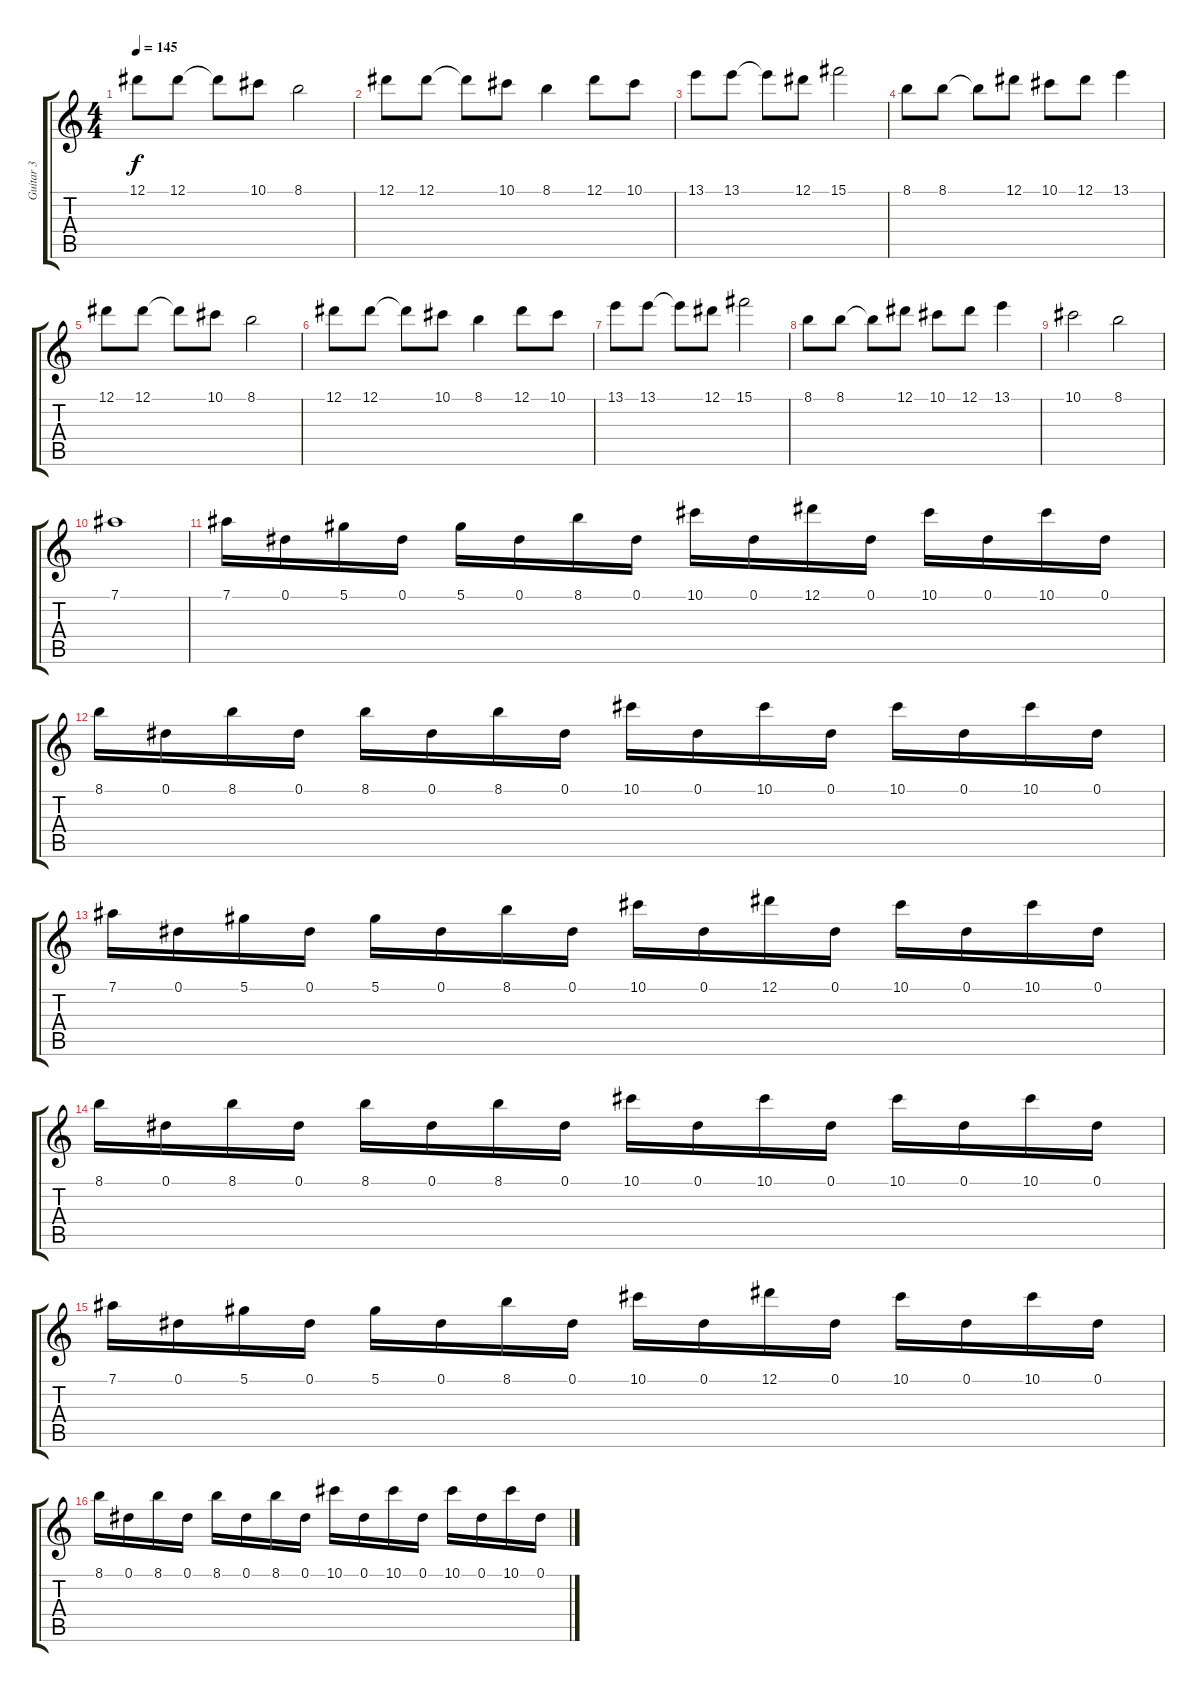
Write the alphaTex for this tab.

\track ("Guitar 3" "Guitar 3") {instrument distortionguitar}
\staff {score tabs}
\tuning (Eb4 Bb3 Gb3 Db3 Ab2 Eb2) {hide}
\ts (4 4)
\tempo 145
\clef g2
\ks c
12.1.8{dy f instrument distortionguitar} 12.1.8 12.1{t}.8 10.1.8 8.1.2 |
12.1.8 12.1.8 12.1{t}.8 10.1.8 8.1.4 12.1.8 10.1.8 |
13.1.8 13.1.8 13.1{t}.8 12.1.8 15.1.2 |
8.1.8 8.1.8 8.1{t}.8 12.1.8 10.1.8 12.1.8 13.1.4 |
12.1.8 12.1.8 12.1{t}.8 10.1.8 8.1.2 |
12.1.8 12.1.8 12.1{t}.8 10.1.8 8.1.4 12.1.8 10.1.8 |
13.1.8 13.1.8 13.1{t}.8 12.1.8 15.1.2 |
8.1.8 8.1.8 8.1{t}.8 12.1.8 10.1.8 12.1.8 13.1.4 |
10.1.2 8.1.2 |
7.1.1 |
7.1.16 0.1.16 5.1.16 0.1.16 5.1.16 0.1.16 8.1.16 0.1.16 10.1.16 0.1.16 12.1.16 0.1.16 10.1.16 0.1.16 10.1.16 0.1.16 |
8.1.16 0.1.16 8.1.16 0.1.16 8.1.16 0.1.16 8.1.16 0.1.16 10.1.16 0.1.16 10.1.16 0.1.16 10.1.16 0.1.16 10.1.16 0.1.16 |
7.1.16 0.1.16 5.1.16 0.1.16 5.1.16 0.1.16 8.1.16 0.1.16 10.1.16 0.1.16 12.1.16 0.1.16 10.1.16 0.1.16 10.1.16 0.1.16 |
8.1.16 0.1.16 8.1.16 0.1.16 8.1.16 0.1.16 8.1.16 0.1.16 10.1.16 0.1.16 10.1.16 0.1.16 10.1.16 0.1.16 10.1.16 0.1.16 |
7.1.16 0.1.16 5.1.16 0.1.16 5.1.16 0.1.16 8.1.16 0.1.16 10.1.16 0.1.16 12.1.16 0.1.16 10.1.16 0.1.16 10.1.16 0.1.16 |
8.1.16 0.1.16 8.1.16 0.1.16 8.1.16 0.1.16 8.1.16 0.1.16 10.1.16 0.1.16 10.1.16 0.1.16 10.1.16 0.1.16 10.1.16 0.1.16
